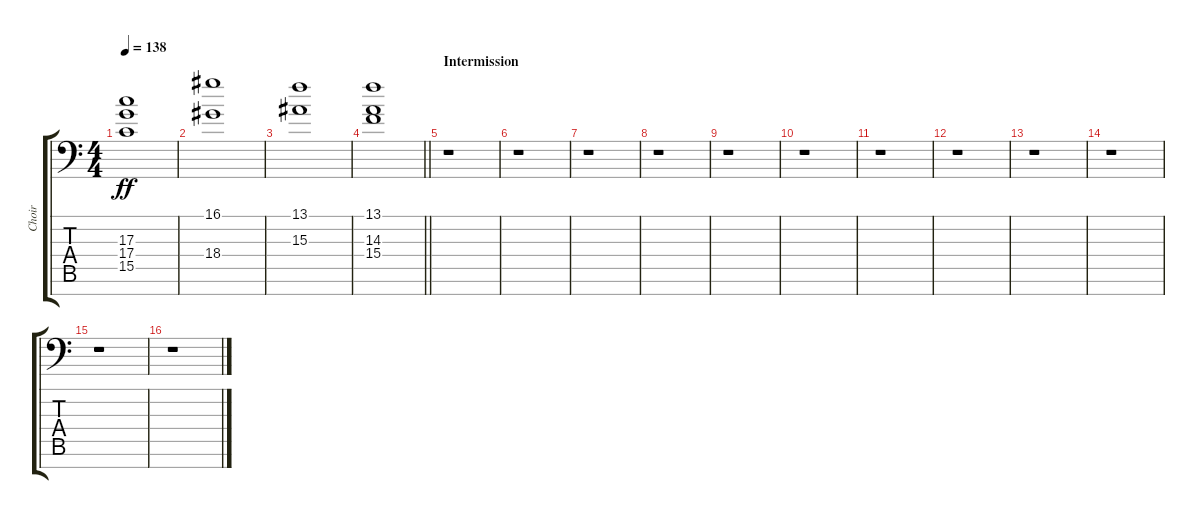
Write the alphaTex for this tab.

\track ("Choir" "Choir") {instrument choiraahs}
\staff {score tabs}
\tuning (E4 B3 G3 D3 A2 E2 C-1) {hide}
\ts (4 4)
\tempo 138
\clef f4
\ks c
(17.3 17.4 15.5).1{dy ff} |
(16.1 18.4).1 |
(13.1 15.3).1 |
\barLineRight lightlight
(13.1 14.3 15.4).1 |
\section ("" "Intermission")
r.1 |
r.1 |
r.1 |
r.1 |
r.1 |
r.1 |
r.1 |
r.1 |
r.1 |
r.1 |
r.1 |
r.1
